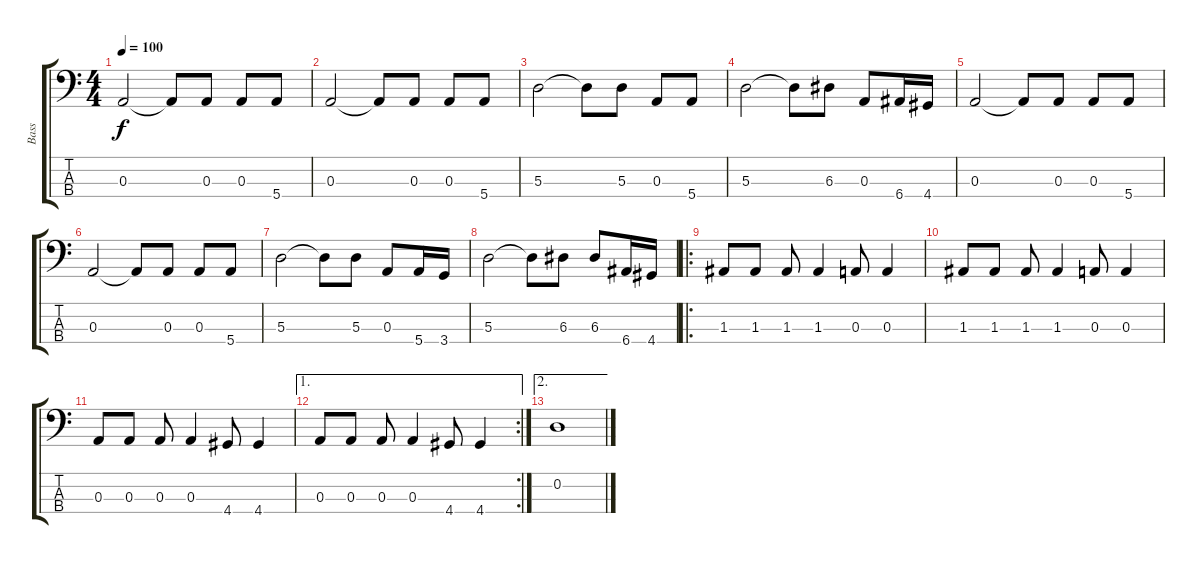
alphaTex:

\track ("Bass" "Bass") {instrument electricbassfinger}
\staff {score tabs}
\tuning (G2 D2 A1 E1) {hide}
\ts (4 4)
\tempo 100
\clef f4
\ks c
0.3.2{dy f} 0.3{t}.8 0.3.8 0.3.8 5.4.8 |
0.3.2 0.3{t}.8 0.3.8 0.3.8 5.4.8 |
5.3.2 5.3{t}.8 5.3.8 0.3.8 5.4.8 |
5.3.2 5.3{t}.8 6.3.8 0.3.8 6.4.16 4.4.16 |
0.3.2 0.3{t}.8 0.3.8 0.3.8 5.4.8 |
0.3.2 0.3{t}.8 0.3.8 0.3.8 5.4.8 |
5.3.2 5.3{t}.8 5.3.8 0.3.8 5.4.16 3.4.16 |
5.3.2 5.3{t}.8 6.3.8 6.3.8 6.4.16 4.4.16 |
\ro
1.3.8 1.3.8 1.3.8 1.3.4 0.3.8 0.3.4 |
1.3.8 1.3.8 1.3.8 1.3.4 0.3.8 0.3.4 |
0.3.8 0.3.8 0.3.8 0.3.4 4.4.8 4.4.4 |
\ae 1
\rc 2
0.3.8 0.3.8 0.3.8 0.3.4 4.4.8 4.4.4 |
\ae 2
0.2.1
